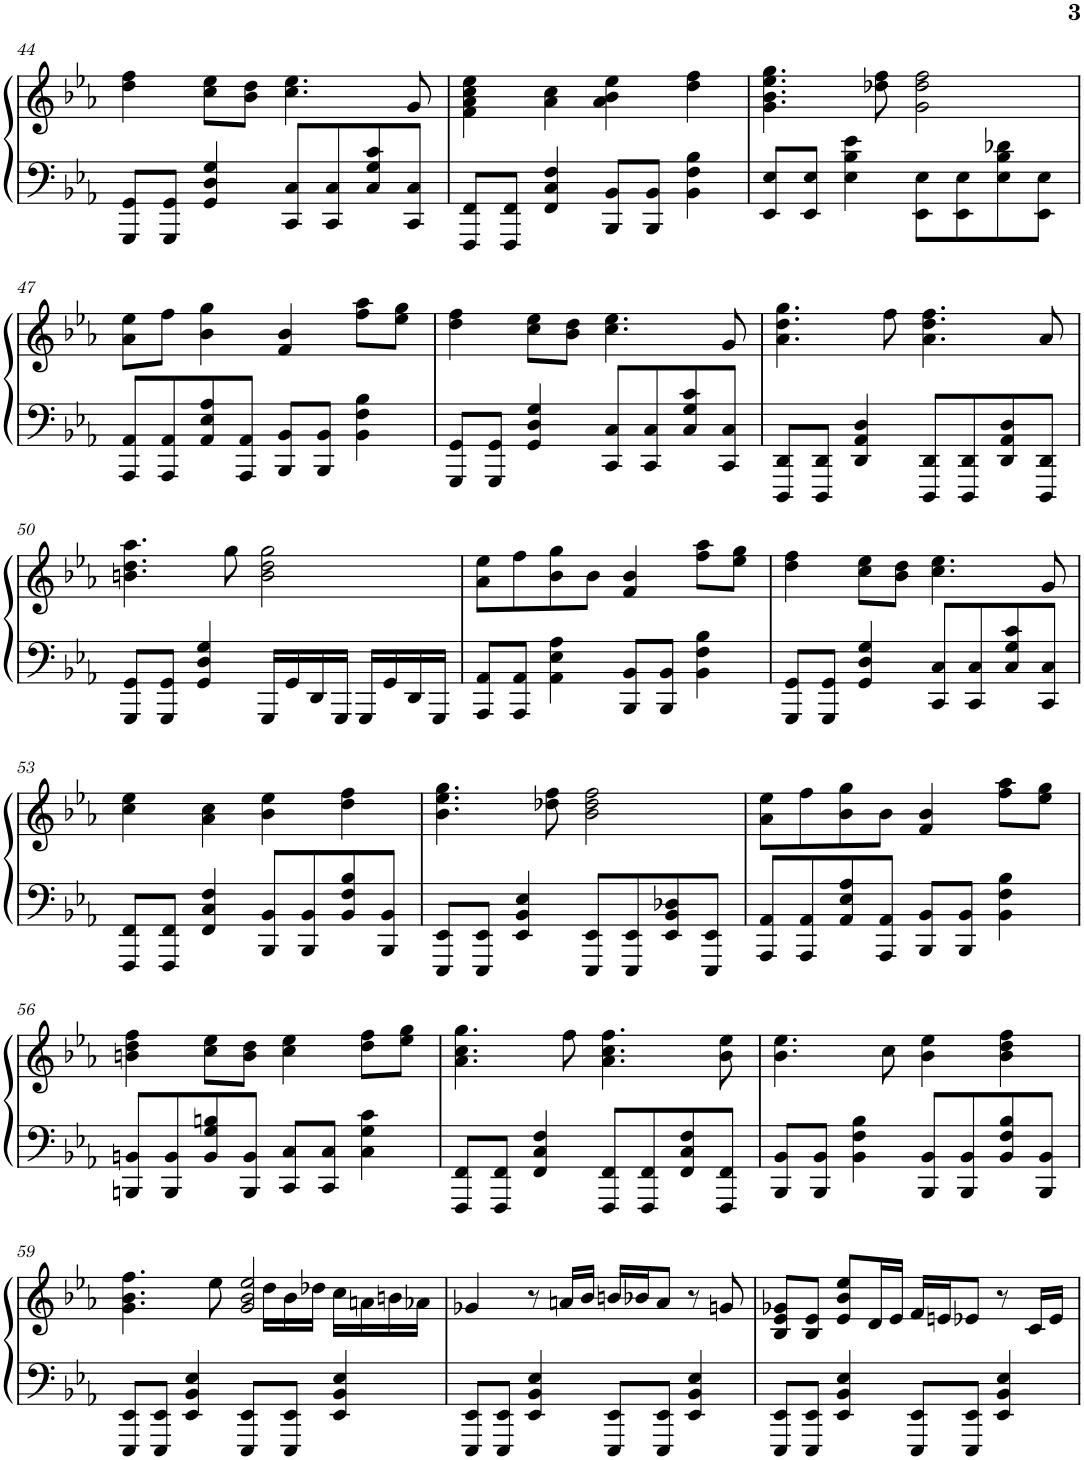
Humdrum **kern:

**kern	**kern
*part1	*part1
*staff2	*staff1
*I"Piano	*
*I'Pno.	*
!!LO:PB:g=z
*clefF4	*clefG2
*k[b-e-a-]	*k[b-e-a-]
*M4/4	*M4/4
=44	=44
8GGG/ 8GG/L	4dd\ 4ff\
8GGG/ 8GG/J	.
4GG/ 4D/ 4G/	8cc\ 8ee-\L
.	8b-\ 8dd\J
8CC/ 8C/L	4.cc\ 4.ee-\
8CC/ 8C/	.
8C/ 8G/ 8c/	.
8CC/ 8C/J	8g/
=45	=45
8FFF/ 8FF/L	4f\ 4a-\ 4cc\ 4ee-\
8FFF/ 8FF/J	.
4FF/ 4C/ 4F/	4a-\ 4cc\
8BBB-/ 8BB-/L	4a-\ 4b-\ 4ee-\
8BBB-/ 8BB-/J	.
4BB-\ 4F\ 4B-\	4dd\ 4ff\
=46	=46
8EE-/ 8E-/L	4.g\ 4.b-\ 4.ee-\ 4.gg\
8EE-/ 8E-/J	.
4E-\ 4B-\ 4e-\	.
.	8dd-X\ 8ff\
8EE-\ 8E-\L	2g\ 2dd-\ 2ff\
8EE-\ 8E-\	.
8E-\ 8B-\ 8d-X\	.
8EE-\ 8E-\J	.
!!LO:LB:g=z
=47	=47
8AAA-/ 8AA-/L	8a-\ 8ee-\L
8AAA-/ 8AA-/	8ff\J
8AA-/ 8E-/ 8A-/	4b-\ 4gg\
8AAA-/ 8AA-/J	.
8BBB-/ 8BB-/L	4f/ 4b-/
8BBB-/ 8BB-/J	.
4BB-\ 4F\ 4B-\	8ff\ 8aa-\L
.	8ee-\ 8gg\J
=48	=48
8GGG/ 8GG/L	4dd\ 4ff\
8GGG/ 8GG/J	.
4GG/ 4D/ 4G/	8cc\ 8ee-\L
.	8b-\ 8dd\J
8CC/ 8C/L	4.cc\ 4.ee-\
8CC/ 8C/	.
8C/ 8G/ 8c/	.
8CC/ 8C/J	8g/
=49	=49
8DDD/ 8DD/L	4.a-\ 4.dd\ 4.gg\
8DDD/ 8DD/J	.
4DD/ 4AA-/ 4D/	.
.	8ff\
8DDD/ 8DD/L	4.a-\ 4.dd\ 4.ff\
8DDD/ 8DD/	.
8DD/ 8AA-/ 8D/	.
8DDD/ 8DD/J	8a-/
!!LO:LB:g=z
=50	=50
8GGG/ 8GG/L	4.bn\ 4.dd\ 4.aa-\
8GGG/ 8GG/J	.
4GG/ 4D/ 4G/	.
.	8gg\
16GGG/LL	2b\ 2dd\ 2gg\
16GG/	.
16DD/	.
16GGG/JJ	.
16GGG/LL	.
16GG/	.
16DD/	.
16GGG/JJ	.
=51	=51
8AAA-/ 8AA-/L	8a-\ 8ee-\L
8AAA-/ 8AA-/J	8ff\
4AA-\ 4E-\ 4A-\	8b-\ 8gg\
.	8b-\J
8BBB-/ 8BB-/L	4f/ 4b-/
8BBB-/ 8BB-/J	.
4BB-\ 4F\ 4B-\	8ff\ 8aa-\L
.	8ee-\ 8gg\J
=52	=52
8GGG/ 8GG/L	4dd\ 4ff\
8GGG/ 8GG/J	.
4GG/ 4D/ 4G/	8cc\ 8ee-\L
.	8b-\ 8dd\J
8CC/ 8C/L	4.cc\ 4.ee-\
8CC/ 8C/	.
8C/ 8G/ 8c/	.
8CC/ 8C/J	8g/
!!LO:LB:g=z
=53	=53
8FFF/ 8FF/L	4cc\ 4ee-\
8FFF/ 8FF/J	.
4FF/ 4C/ 4F/	4a-\ 4cc\
8BBB-/ 8BB-/L	4b-\ 4ee-\
8BBB-/ 8BB-/	.
8BB-/ 8F/ 8B-/	4dd\ 4ff\
8BBB-/ 8BB-/J	.
=54	=54
8EEE-/ 8EE-/L	4.b-\ 4.ee-\ 4.gg\
8EEE-/ 8EE-/J	.
4EE-/ 4BB-/ 4E-/	.
.	8dd-X\ 8ff\
8EEE-/ 8EE-/L	2b-\ 2dd-\ 2ff\
8EEE-/ 8EE-/	.
8EE-/ 8BB-/ 8D-X/	.
8EEE-/ 8EE-/J	.
=55	=55
8AAA-/ 8AA-/L	8a-\ 8ee-\L
8AAA-/ 8AA-/	8ff\
8AA-/ 8E-/ 8A-/	8b-\ 8gg\
8AAA-/ 8AA-/J	8b-\J
8BBB-/ 8BB-/L	4f/ 4b-/
8BBB-/ 8BB-/J	.
4BB-\ 4F\ 4B-\	8ff\ 8aa-\L
.	8ee-\ 8gg\J
!!LO:LB:g=z
=56	=56
8BBBn/ 8BBn/L	4bn\ 4dd\ 4ff\
8BBB/ 8BB/	.
8BB/ 8G/ 8Bn/	8cc\ 8ee-\L
8BBB/ 8BB/J	8b\ 8dd\J
8CC/ 8C/L	4cc\ 4ee-\
8CC/ 8C/J	.
4C\ 4G\ 4c\	8dd\ 8ff\L
.	8ee-\ 8gg\J
=57	=57
8FFF/ 8FF/L	4.a-\ 4.cc\ 4.gg\
8FFF/ 8FF/J	.
4FF/ 4C/ 4F/	.
.	8ff\
8FFF/ 8FF/L	4.a-\ 4.cc\ 4.ff\
8FFF/ 8FF/	.
8FF/ 8C/ 8F/	.
8FFF/ 8FF/J	8b-\ 8ee-\
=58	=58
8BBB-/ 8BB-/L	4.b-\ 4.ee-\
8BBB-/ 8BB-/J	.
4BB-\ 4F\ 4B-\	.
.	8cc\
8BBB-/ 8BB-/L	4b-\ 4ee-\
8BBB-/ 8BB-/	.
8BB-/ 8F/ 8B-/	4b-\ 4dd\ 4ff\
8BBB-/ 8BB-/J	.
!!LO:LB:g=z
=59	=59
*	*^
8EEE-/ 8EE-/L	4.g\ 4.b-\ 4.ff\	16ryy
*	*v	*v
8EEE-/ 8EE-/J	.
4EE-/ 4BB-/ 4E-/	.
.	8ee-\
8EEE-/ 8EE-/L	2g/ 2b-/ 2ee-/
*	*^
.	.	16dd\LL
8EEE-/ 8EE-/J	.	16b-\
.	.	16dd-X\JJ
4EE-/ 4BB-/ 4E-/	.	16cc\LL
.	.	16an\
.	.	16bn\
.	.	16a-X\JJ
*	*v	*v
=60	=60
8EEE-/ 8EE-/L	4g-X/
8EEE-/ 8EE-/J	.
4EE-/ 4BB-/ 4E-/	8r
.	16an/LL
.	16b-/JJ
8EEE-/ 8EE-/L	16bn/LL
.	16b-X/J
8EEE-/ 8EE-/J	8a/J
4EE-/ 4BB-/ 4E-/	8r
.	8gn/
=61	=61
8EEE-/ 8EE-/L	8B-/ 8e-/ 8g-X/L
8EEE-/ 8EE-/J	8B-/ 8e-/J
4EE-/ 4BB-/ 4E-/	8e-/ 8b-/ 8ee-/L
.	16d/L
.	16e-/JJ
8EEE-/ 8EE-/L	16f/LL
.	16en/J
8EEE-/ 8EE-/J	8e-X/J
4EE-/ 4BB-/ 4E-/	8r
.	16c/LL
.	16e-/JJ
=	=
*-	*-
